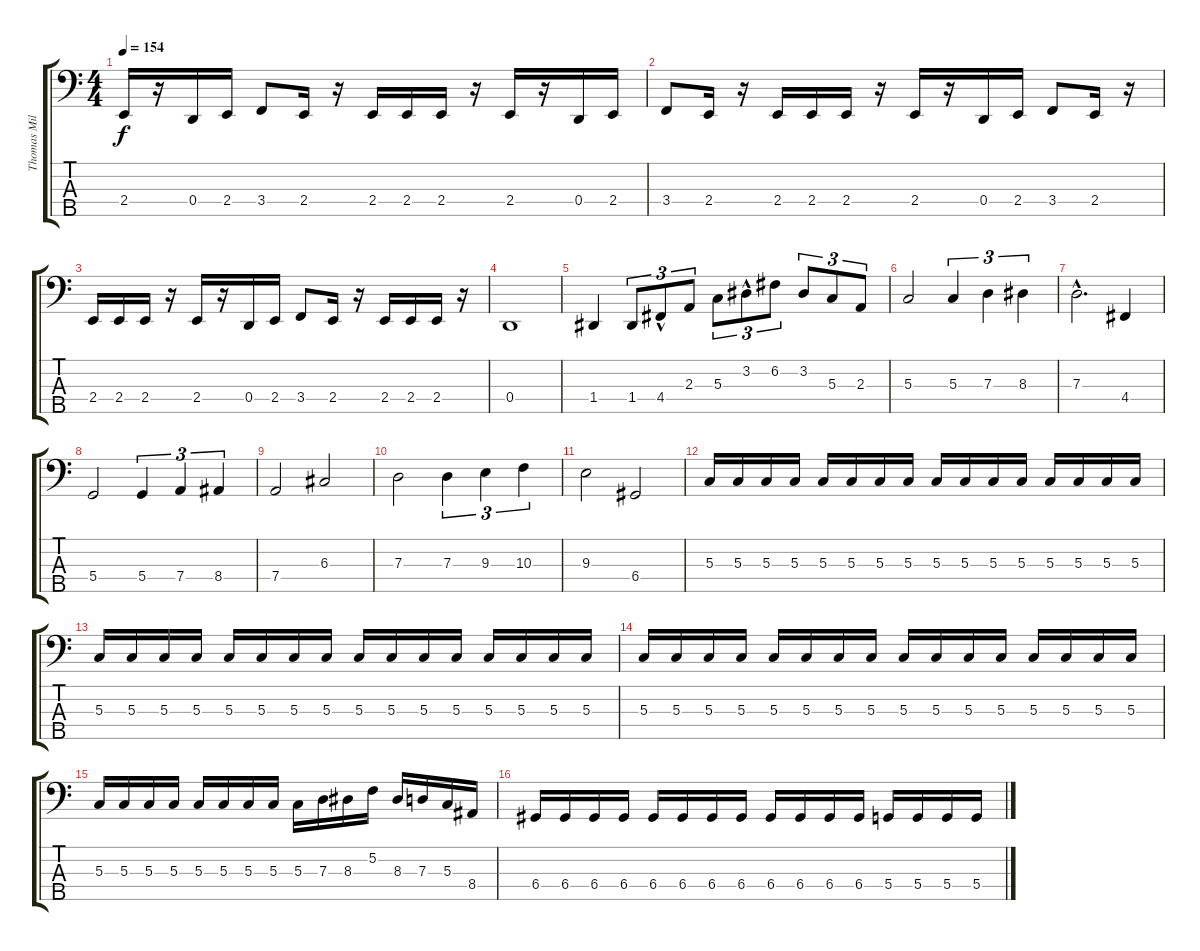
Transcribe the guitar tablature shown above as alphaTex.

\track ("Thomas Miller" "Thomas Mil") {instrument electricbassfinger}
\staff {score tabs}
\tuning (F2 C2 G1 D1 A0) {hide}
\ts (4 4)
\tempo 154
\clef f4
\ks c
2.4.16{dy f} r.16 0.4.16 2.4.16 3.4.8 2.4.16 r.16 2.4.16 2.4.16 2.4.16 r.16 2.4.16 r.16 0.4.16 2.4.16 |
3.4.8 2.4.16 r.16 2.4.16 2.4.16 2.4.16 r.16 2.4.16 r.16 0.4.16 2.4.16 3.4.8 2.4.16 r.16 |
2.4.16 2.4.16 2.4.16 r.16 2.4.16 r.16 0.4.16 2.4.16 3.4.8 2.4.16 r.16 2.4.16 2.4.16 2.4.16 r.16 |
0.4.1 |
1.4.4 1.4.8{tu (3 2)} 4.4{hac}.8{tu (3 2)} 2.3.8{tu (3 2)} 5.3.8{tu (3 2)} 3.2{hac}.8{tu (3 2)} 6.2.8{tu (3 2)} 3.2.8{tu (3 2)} 5.3.8{tu (3 2)} 2.3.8{tu (3 2)} |
5.3.2 5.3.4{tu (3 2)} 7.3.4{tu (3 2)} 8.3.4{tu (3 2)} |
7.3{hac}.2{d} 4.4.4 |
5.4.2 5.4.4{tu (3 2)} 7.4.4{tu (3 2)} 8.4.4{tu (3 2)} |
7.4.2 6.3.2 |
7.3.2 7.3.4{tu (3 2)} 9.3.4{tu (3 2)} 10.3.4{tu (3 2)} |
9.3.2 6.4.2 |
5.3.16 5.3.16 5.3.16 5.3.16 5.3.16 5.3.16 5.3.16 5.3.16 5.3.16 5.3.16 5.3.16 5.3.16 5.3.16 5.3.16 5.3.16 5.3.16 |
5.3.16 5.3.16 5.3.16 5.3.16 5.3.16 5.3.16 5.3.16 5.3.16 5.3.16 5.3.16 5.3.16 5.3.16 5.3.16 5.3.16 5.3.16 5.3.16 |
5.3.16 5.3.16 5.3.16 5.3.16 5.3.16 5.3.16 5.3.16 5.3.16 5.3.16 5.3.16 5.3.16 5.3.16 5.3.16 5.3.16 5.3.16 5.3.16 |
5.3.16 5.3.16 5.3.16 5.3.16 5.3.16 5.3.16 5.3.16 5.3.16 5.3.16 7.3.16 8.3.16 5.2.16 8.3.16 7.3.16 5.3.16 8.4.16 |
6.4.16 6.4.16 6.4.16 6.4.16 6.4.16 6.4.16 6.4.16 6.4.16 6.4.16 6.4.16 6.4.16 6.4.16 5.4.16 5.4.16 5.4.16 5.4.16
